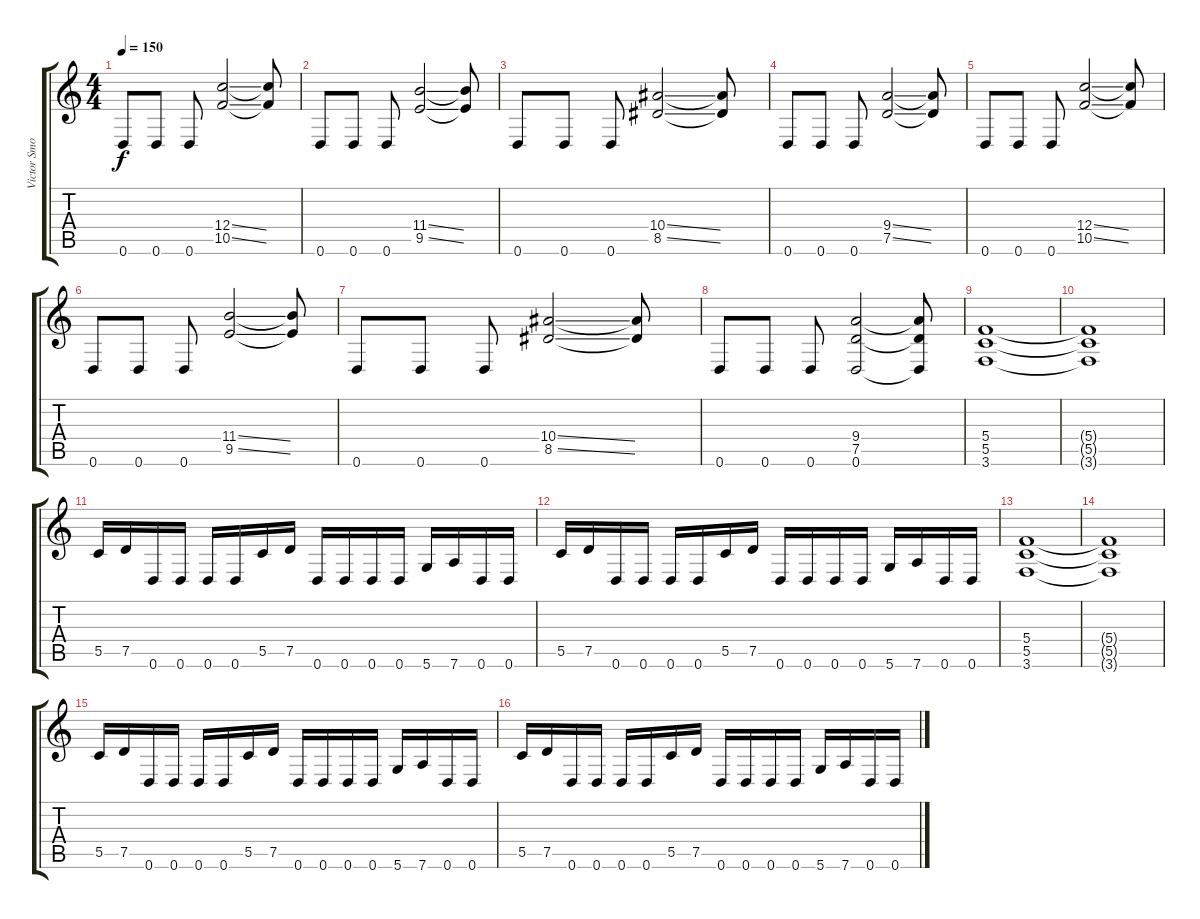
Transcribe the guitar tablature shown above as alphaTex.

\track ("Victor Smolski" "Victor Smo") {instrument distortionguitar}
\staff {score tabs}
\tuning (D4 A3 F3 C3 G2 D2) {hide}
\ts (4 4)
\tempo 150
\clef g2
\ks c
0.6.8{dy f} 0.6.8 0.6.8 (12.4{ss} 10.5{ss}).2 (12.4{t} 10.5{t}).8 |
0.6.8 0.6.8 0.6.8 (11.4{ss} 9.5{ss}).2 (11.4{t} 9.5{t}).8 |
0.6.8 0.6.8 0.6.8 (10.4{ss} 8.5{ss}).2 (10.4{t} 8.5{t}).8 |
0.6.8 0.6.8 0.6.8 (9.4{ss} 7.5{ss}).2 (9.4{t} 7.5{t}).8 |
0.6.8 0.6.8 0.6.8 (12.4{ss} 10.5{ss}).2 (12.4{t} 10.5{t}).8 |
0.6.8 0.6.8 0.6.8 (11.4{ss} 9.5{ss}).2 (11.4{t} 9.5{t}).8 |
0.6.8 0.6.8 0.6.8 (10.4{ss} 8.5{ss}).2 (10.4{t} 8.5{t}).8 |
0.6.8 0.6.8 0.6.8 (9.4 7.5 0.6).2 (9.4{t} 7.5{t} 0.6{t}).8 |
(5.4 5.5 3.6).1 |
(5.4{t} 5.5{t} 3.6{t}).1 |
5.5.16 7.5.16 0.6.16 0.6.16 0.6.16 0.6.16 5.5.16 7.5.16 0.6.16 0.6.16 0.6.16 0.6.16 5.6.16 7.6.16 0.6.16 0.6.16 |
5.5.16 7.5.16 0.6.16 0.6.16 0.6.16 0.6.16 5.5.16 7.5.16 0.6.16 0.6.16 0.6.16 0.6.16 5.6.16 7.6.16 0.6.16 0.6.16 |
(5.4 5.5 3.6).1 |
(5.4{t} 5.5{t} 3.6{t}).1 |
5.5.16 7.5.16 0.6.16 0.6.16 0.6.16 0.6.16 5.5.16 7.5.16 0.6.16 0.6.16 0.6.16 0.6.16 5.6.16 7.6.16 0.6.16 0.6.16 |
5.5.16 7.5.16 0.6.16 0.6.16 0.6.16 0.6.16 5.5.16 7.5.16 0.6.16 0.6.16 0.6.16 0.6.16 5.6.16 7.6.16 0.6.16 0.6.16
